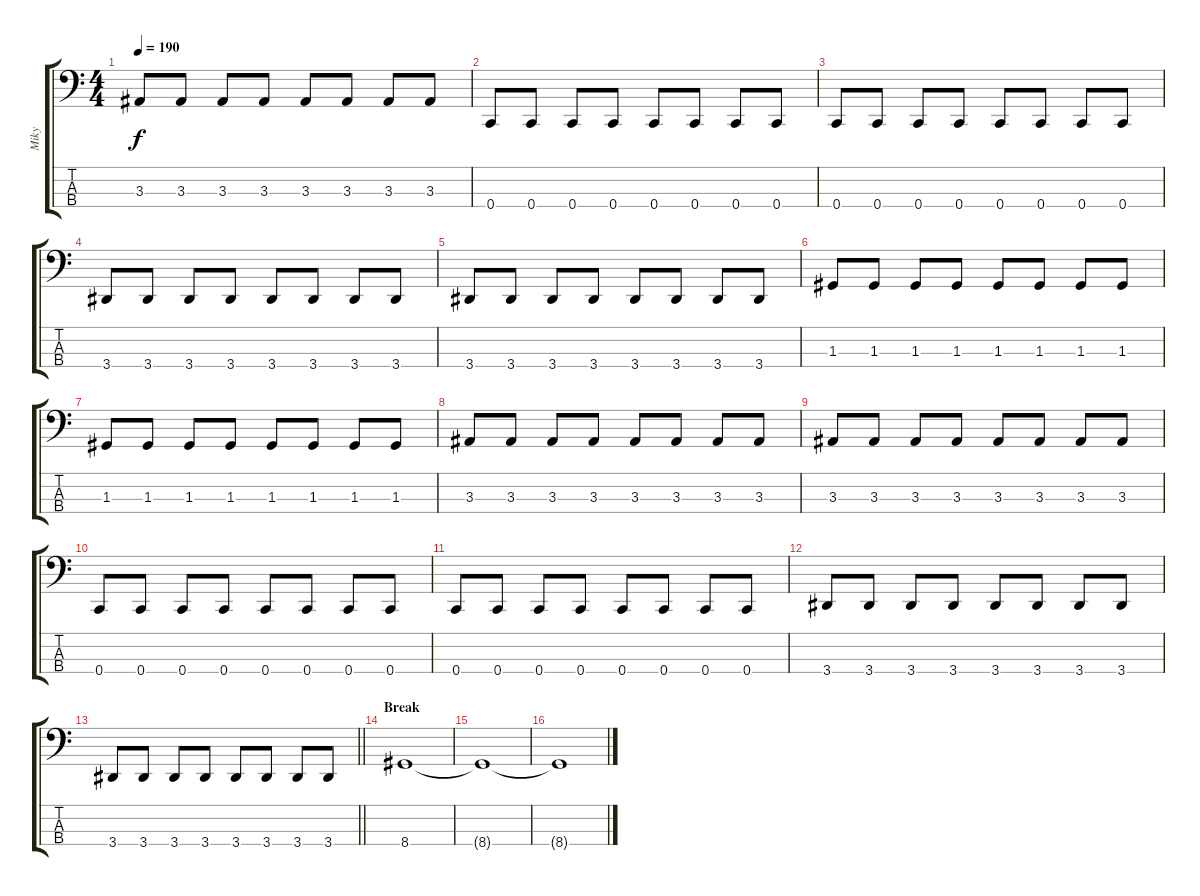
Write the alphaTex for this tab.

\track ("Miky" "Miky") {instrument electricbasspick}
\staff {score tabs}
\tuning (F2 C2 G1 C1) {hide}
\ts (4 4)
\tempo 190
\clef f4
\ks c
3.3.8{dy f} 3.3.8 3.3.8 3.3.8 3.3.8 3.3.8 3.3.8 3.3.8 |
0.4.8 0.4.8 0.4.8 0.4.8 0.4.8 0.4.8 0.4.8 0.4.8 |
0.4.8 0.4.8 0.4.8 0.4.8 0.4.8 0.4.8 0.4.8 0.4.8 |
3.4.8 3.4.8 3.4.8 3.4.8 3.4.8 3.4.8 3.4.8 3.4.8 |
3.4.8 3.4.8 3.4.8 3.4.8 3.4.8 3.4.8 3.4.8 3.4.8 |
1.3.8 1.3.8 1.3.8 1.3.8 1.3.8 1.3.8 1.3.8 1.3.8 |
1.3.8 1.3.8 1.3.8 1.3.8 1.3.8 1.3.8 1.3.8 1.3.8 |
3.3.8 3.3.8 3.3.8 3.3.8 3.3.8 3.3.8 3.3.8 3.3.8 |
3.3.8 3.3.8 3.3.8 3.3.8 3.3.8 3.3.8 3.3.8 3.3.8 |
0.4.8 0.4.8 0.4.8 0.4.8 0.4.8 0.4.8 0.4.8 0.4.8 |
0.4.8 0.4.8 0.4.8 0.4.8 0.4.8 0.4.8 0.4.8 0.4.8 |
3.4.8 3.4.8 3.4.8 3.4.8 3.4.8 3.4.8 3.4.8 3.4.8 |
\barLineRight lightlight
3.4.8 3.4.8 3.4.8 3.4.8 3.4.8 3.4.8 3.4.8 3.4.8 |
\section ("" "Break")
8.4.1 |
8.4{t}.1 |
8.4{t}.1
